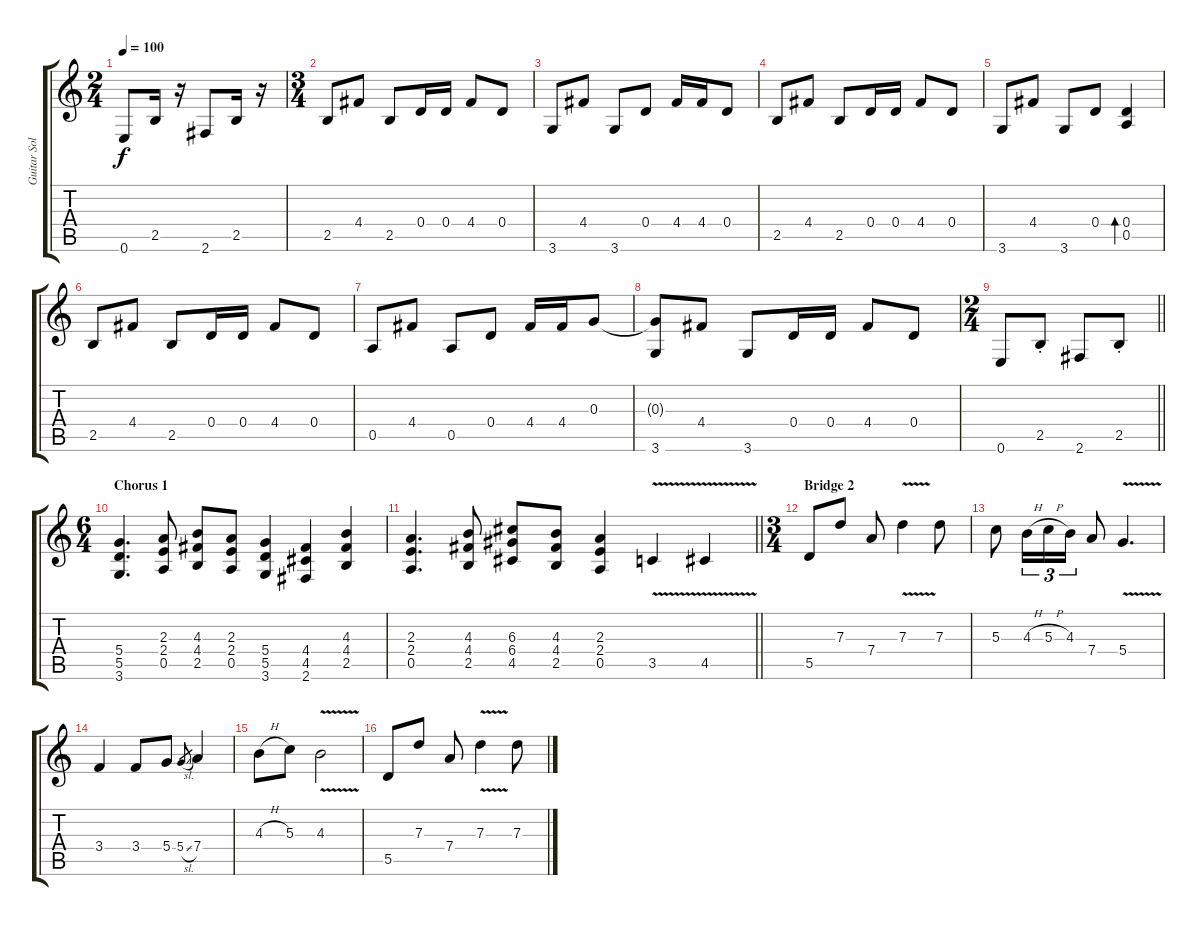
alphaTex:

\track ("Guitar Solo" "Guitar Sol") {instrument electricguitarclean}
\staff {score tabs}
\tuning (E4 B3 G3 D3 A2 E2) {hide}
\ts (2 4)
\tempo 100
\clef g2
\ks c
0.6.8{dy f} 2.5.16 r.16 2.6.8 2.5.16 r.16 |
\ts (3 4)
2.5.8 4.4.8 2.5.8 0.4.16 0.4.16 4.4.8 0.4.8 |
3.6.8 4.4.8 3.6.8 0.4.8 4.4.16 4.4.16 0.4.8 |
2.5.8 4.4.8 2.5.8 0.4.16 0.4.16 4.4.8 0.4.8 |
3.6.8 4.4.8 3.6.8 0.4.8 (0.4 0.5).4{bd 60} |
2.5.8 4.4.8 2.5.8 0.4.16 0.4.16 4.4.8 0.4.8 |
0.5.8 4.4.8 0.5.8 0.4.8 4.4.16 4.4.16 0.3.8 |
(0.3{t} 3.6).8 4.4.8 3.6.8 0.4.16 0.4.16 4.4.8 0.4.8 |
\ts (2 4)
\barLineRight lightlight
0.6.8 2.5{st}.8 2.6.8 2.5{st}.8 |
\ts (6 4)
\section ("" "Chorus 1")
(5.4 5.5 3.6).4{d volume 14 balance 12 instrument distortionguitar} (2.3 2.4 0.5).8 (4.3 4.4 2.5).8 (2.3 2.4 0.5).8 (5.4 5.5 3.6).4 (4.4 4.5 2.6).4 (4.3 4.4 2.5).4 |
\barLineRight lightlight
(2.3 2.4 0.5).4{d} (4.3 4.4 2.5).8 (6.3 6.4 4.5).8 (4.3 4.4 2.5).8 (2.3 2.4 0.5).4 3.5{v}.4 4.5{v}.4 |
\ts (3 4)
\section ("" "Bridge 2")
5.5.8{volume 12 balance 8 instrument acousticguitarsteel} 7.3.8 7.4.8 7.3{v}.4 7.3.8 |
5.3.8 4.3{h}.16{tu (3 2)} 5.3{h}.16{tu (3 2)} 4.3.16{tu (3 2)} 7.4.8 5.4{v}.4{d} |
3.4.4 3.4.8 5.4.8 5.4{sl}.8{gr} 7.4.4 |
4.3{h}.8 5.3.8 4.3{v}.2 |
5.5.8 7.3.8 7.4.8 7.3{v}.4 7.3.8
